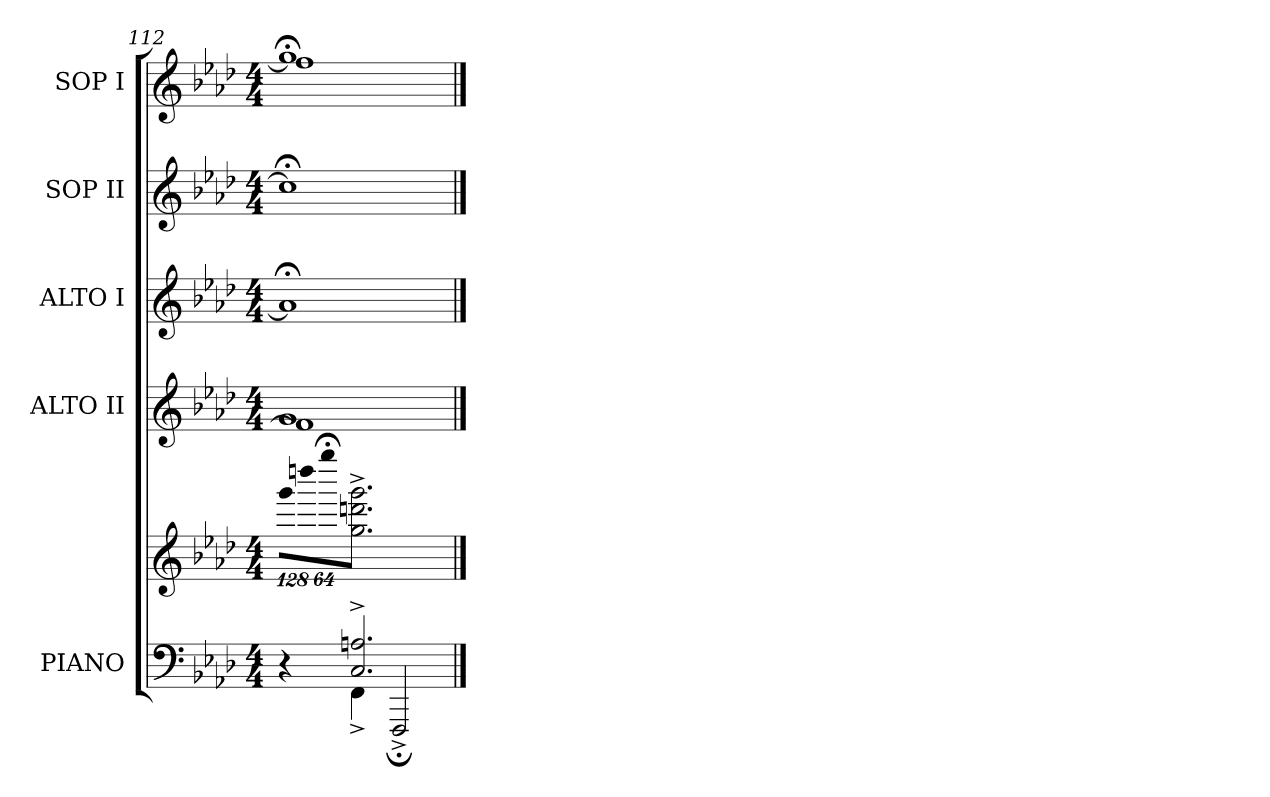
**kern	**kern	**kern	**kern	**kern	**kern
*part5	*part5	*part4	*part3	*part2	*part1
*staff6	*staff5	*staff4	*staff3	*staff2	*staff1
*I"PIANO	*	*I"ALTO II	*I"ALTO I	*I"SOP II	*I"SOP I
*I'Pno.	*	*I'A.	*I'A.	*I'S.	*I'S.
*clefF4	*clefG2	*clefG2	*clefG2	*clefG2	*clefG2
*k[b-e-a-d-]	*k[b-e-a-d-]	*k[b-e-a-d-]	*k[b-e-a-d-]	*k[b-e-a-d-]	*k[b-e-a-d-]
*f:	*f:	*f:	*f:	*f:	*f:
*M4/4	*M4/4	*M4/4	*M4/4	*M4/4	*M4/4
=112	=112	=112	=112	=112	=112
*^	*	*	*	*	*
*	*	*Xbrackettup	*	*	*	*
!	!	!LO:N:vis=8	!	!	!	!
*	*	*	*^	*^	*	*^
4r	4ryy	1024%85gggi\L	1gi	1fi]	1a;i]	1r;yy	1cc;i]	1gg;i]	1ffi
!	!	!LO:N:vis=8	!	!	!	!	!	!	!
.	.	1024%85ddddni\	.	.	.	.	.	.	.
!	!	!LO:N:vis=8	!	!	!	!	!	!	!
.	.	512%43gggg;i\J	.	.	.	.	.	.	.
*X8ba	*	*	*	*	*	*	*	*	*
*8ba	*	*	*	*	*	*	*	*	*
2.Ci/^ 2.Ani^	4FF^i\	2.ggi\^ 2.dddi^ 2.gggi^	.	.	.	.	.	.	.
.	2FFF;^i/	.	.	.	.	.	.	.	.
*	*	*	*v	*v	*	*	*	*v	*v
*v	*v	*	*	*v	*v	*	*
==	==	==	==	==	==
*-	*-	*-	*-	*-	*-
